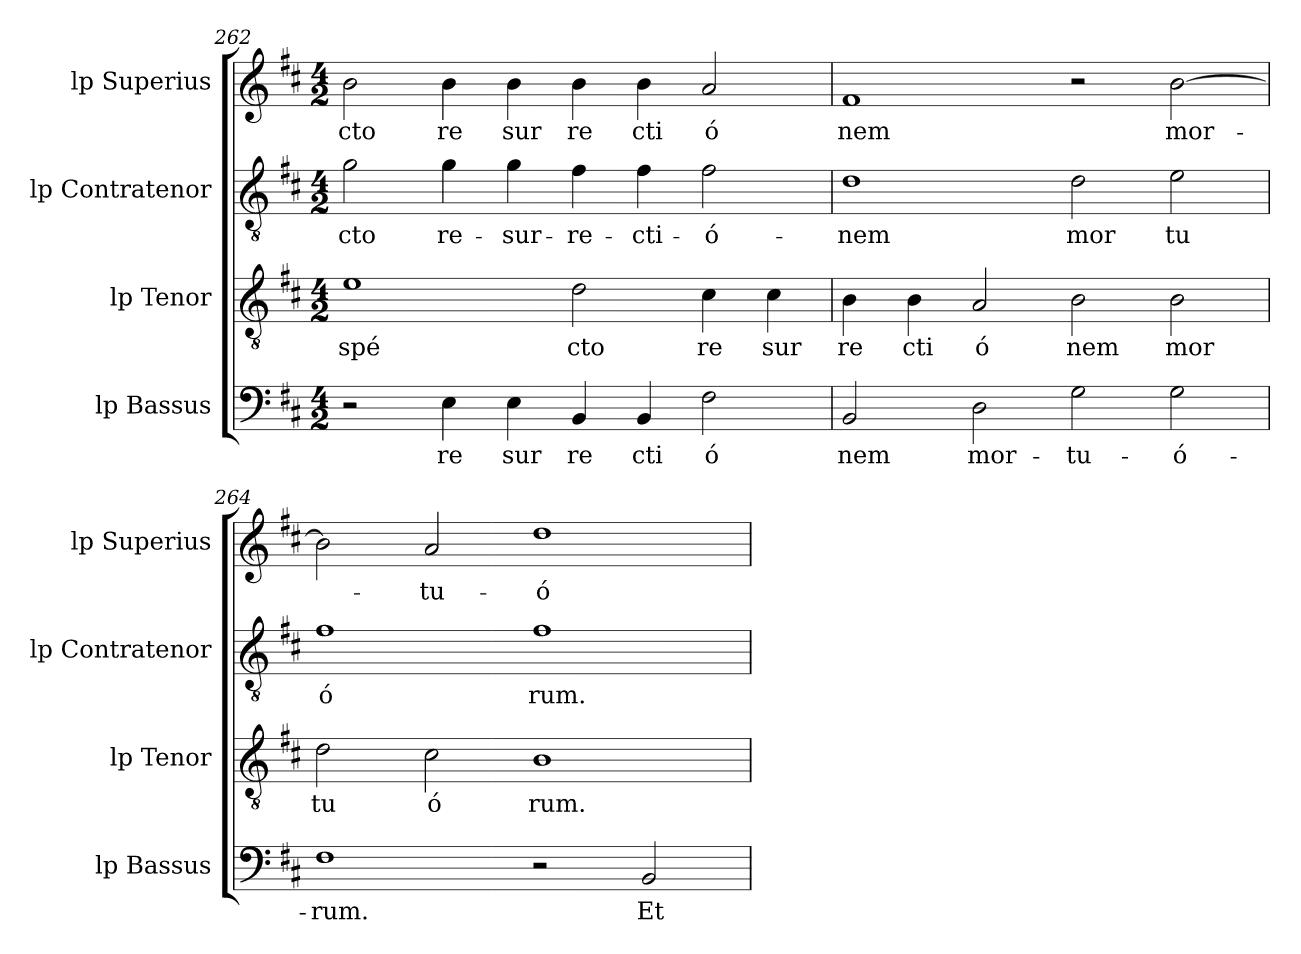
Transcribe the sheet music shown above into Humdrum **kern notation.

**kern	**text	**kern	**text	**kern	**text	**kern	**text
*part4	*part4	*part3	*part3	*part2	*part2	*part1	*part1
*staff4	*staff4	*staff3	*staff3	*staff2	*staff2	*staff1	*staff1
*I"lp Bassus	*	*I"lp Tenor	*	*I"lp Contratenor	*	*I"lp Superius	*
*I'lp Bassus	*	*I'lp Tenor	*	*I'lp Contratenor	*	*I'lp Superius	*
*clefF4	*	*clefGv2	*	*clefGv2	*	*clefG2	*
*k[f#c#]	*	*k[f#c#]	*	*k[f#c#]	*	*k[f#c#]	*
*D:	*	*D:	*	*D:	*	*D:	*
*M4/2	*	*M4/2	*	*M4/2	*	*M4/2	*
=262	=262	=262	=262	=262	=262	=262	=262
!	!	!	!LO:LY:b:cj	!	!LO:LY:b:cj	!	!LO:LY:b:cj
2r	.	1e	spé	2g\	-cto	2b\	cto
!	!LO:LY:b:cj	!	!	!	!LO:LY:b:cj	!	!LO:LY:b:cj
4E\	re	.	.	4g\	re-	4b\	re
!	!LO:LY:b:cj	!	!	!	!LO:LY:b:cj	!	!LO:LY:b:cj
4E\	sur	.	.	4g\	-sur-	4b\	sur
!	!LO:LY:b:cj	!	!LO:LY:b:cj	!	!LO:LY:b:cj	!	!LO:LY:b:cj
4BB/	re	2d\	cto	4f#\	-re-	4b\	re
!	!LO:LY:b:cj	!	!	!	!LO:LY:b:cj	!	!LO:LY:b:cj
4BB/	cti	.	.	4f#\	-cti-	4b\	cti
!	!LO:LY:b:cj	!	!LO:LY:b:cj	!	!LO:LY:b:cj	!	!LO:LY:b:cj
2F#\	ó	4c#\	re	2f#\	-ó-	2a/	ó
!	!	!	!LO:LY:b:cj	!	!	!	!
.	.	4c#\	sur	.	.	.	.
!!LO:LB:g=z
=263	=263	=263	=263	=263	=263	=263	=263
!	!LO:LY:b:cj	!	!LO:LY:b:cj	!	!LO:LY:b:cj	!	!LO:LY:b:cj
2BB/	nem	4B\	re	1d	-nem	1f#	nem
!	!	!	!LO:LY:b:cj	!	!	!	!
.	.	4B\	cti	.	.	.	.
!	!LO:LY:b:cj	!	!LO:LY:b:cj	!	!	!	!
2D\	mor-	2A/	ó	.	.	.	.
!	!LO:LY:b:cj	!	!LO:LY:b:cj	!	!LO:LY:b:cj	!	!
2G\	-tu-	2B\	nem	2d\	mor	2r	.
!	!LO:LY:b:cj	!	!LO:LY:b:cj	!	!LO:LY:b:cj	!	!LO:LY:b:cj
2G\	-ó-	2B\	mor	2e\	tu	[>2b\	mor-
=264	=264	=264	=264	=264	=264	=264	=264
!	!LO:LY:b:cj	!	!LO:LY:b:cj	!	!LO:LY:b:cj	!	!
1F#	-rum.	2d\	tu	1f#	ó	2b\]	.
!	!	!	!LO:LY:b:cj	!	!	!	!LO:LY:b:cj
.	.	2c#\	ó	.	.	2a/	-tu-
!	!	!	!LO:LY:b:cj	!	!LO:LY:b:cj	!	!LO:LY:b:cj
2r	.	1B	rum.	1f#	rum.	1dd	-ó-
!	!LO:LY:b:cj	!	!	!	!	!	!
2BB/	Et	.	.	.	.	.	.
=	=	=	=	=	=	=	=
*-	*-	*-	*-	*-	*-	*-	*-
